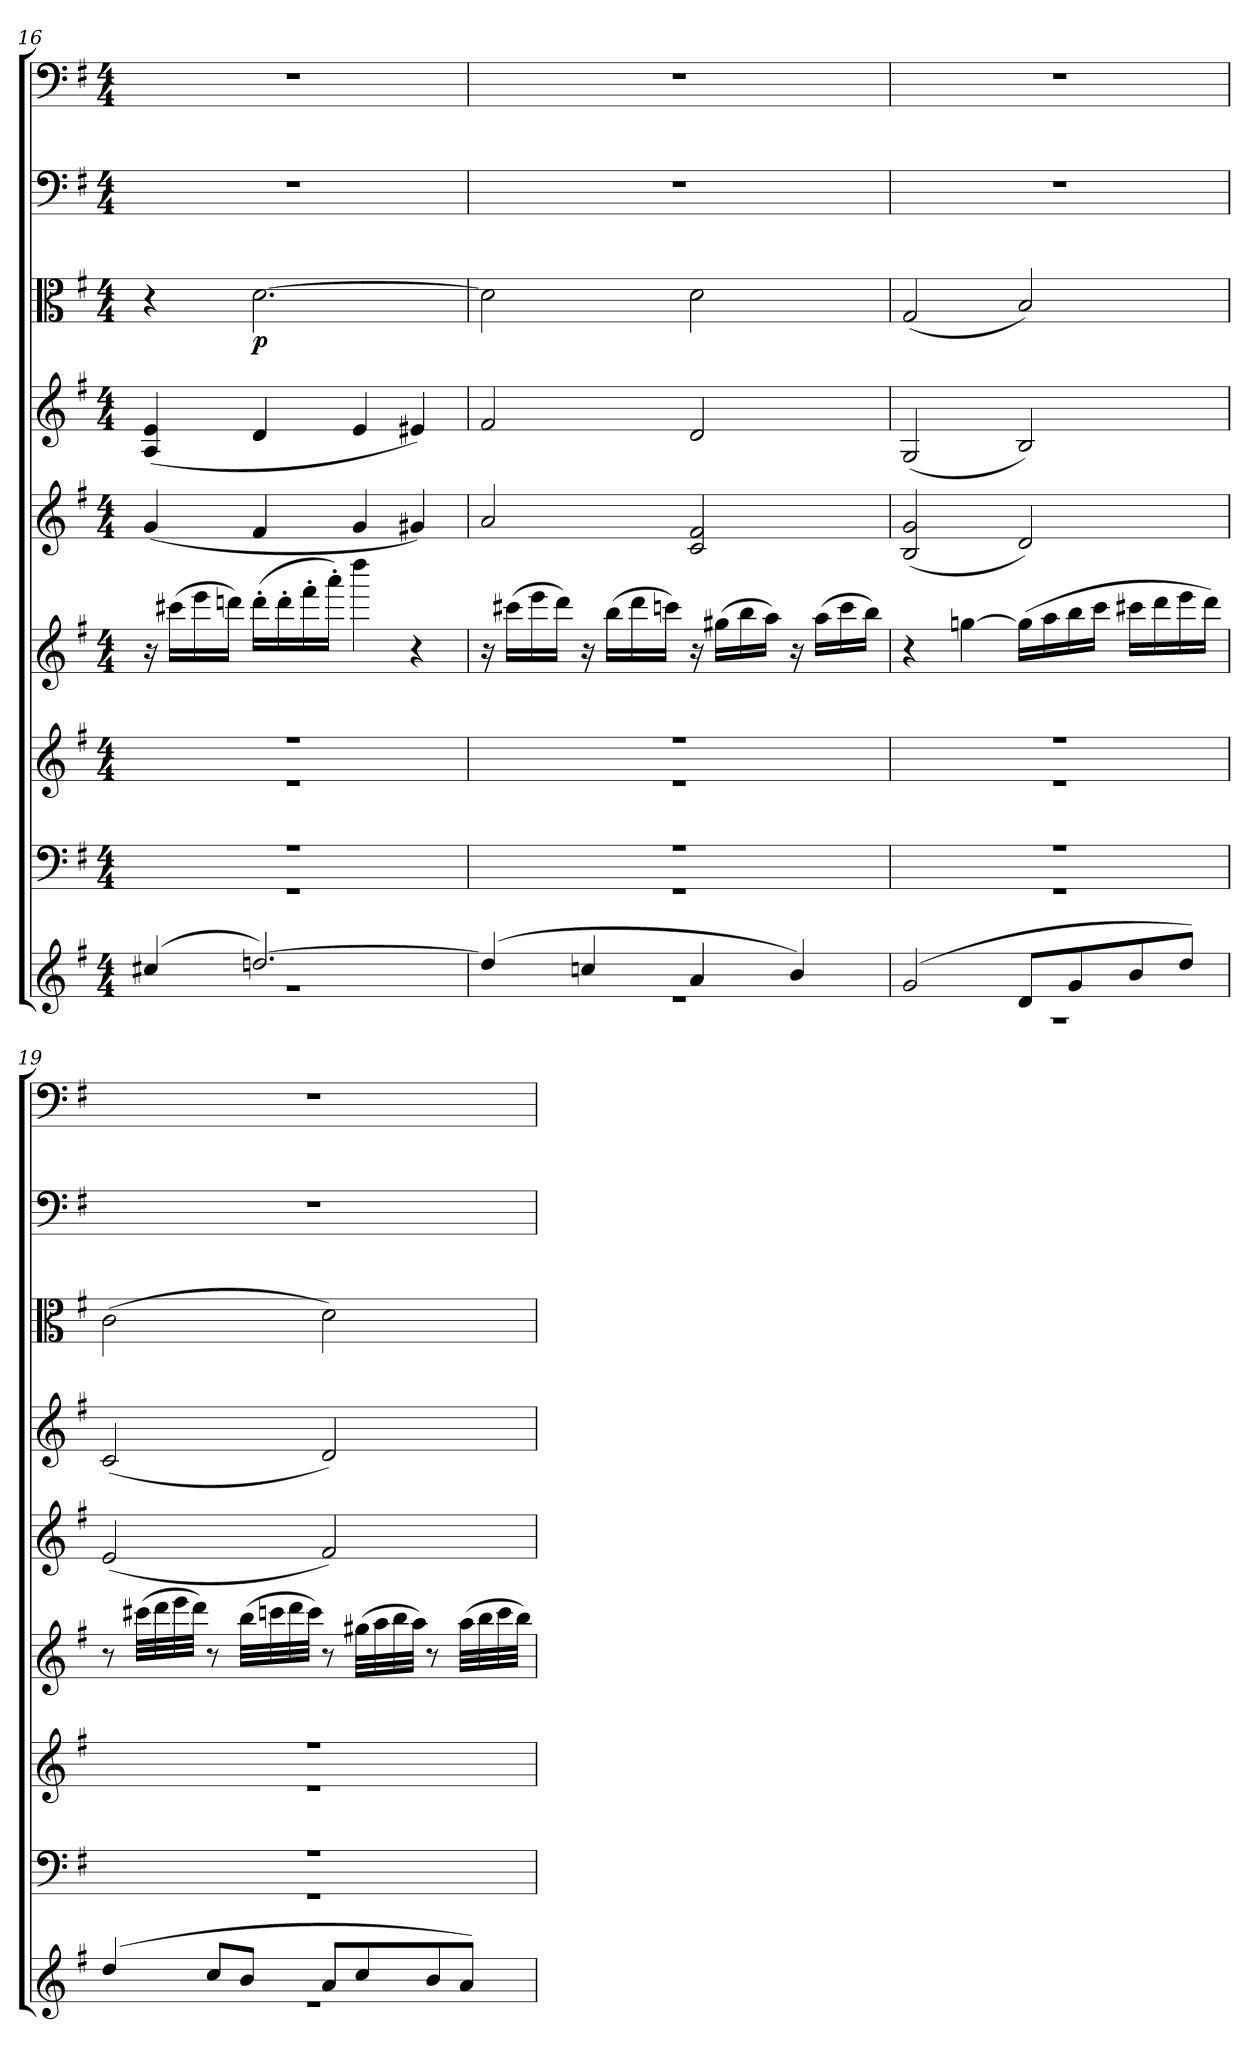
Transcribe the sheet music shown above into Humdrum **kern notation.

**kern	**kern	**kern	**kern	**kern	**kern	**kern	**dynam	**kern	**kern
*part9	*part8	*part7	*part6	*part5	*part4	*part3	*part3	*part2	*part1
*staff9	*staff8	*staff7	*staff6	*staff5	*staff4	*staff3	*staff3	*staff2	*staff1
*clefG2	*clefF4	*clefG2	*clefG2	*clefG2	*clefG2	*clefC3	*	*clefF4	*clefF4
*k[f#]	*k[f#]	*k[f#]	*k[f#]	*k[f#]	*k[f#]	*k[f#]	*	*k[f#]	*k[f#]
*G:	*G:	*G:	*G:	*G:	*G:	*G:	*	*G:	*G:
*M4/4	*M4/4	*M4/4	*M4/4	*M4/4	*M4/4	*M4/4	*	*M4/4	*M4/4
=16	=16	=16	=16	=16	=16	=16	=16	=16	=16
*^	*^	*^	*	*	*	*	*	*	*
(4cc#X/	1r	1r	1r	1r	1r	16r	(4g/	(4A/ 4e/	4r	.	1r	1r
.	.	.	.	.	.	(16ccc#X\LL	.	.	.	.	.	.
.	.	.	.	.	.	16eee\	.	.	.	.	.	.
.	.	.	.	.	.	16dddn\JJ)	.	.	.	.	.	.
[2.ddn/)	.	.	.	.	.	(16ddd'\LL	4f#/	4d/	[2.d\	p	.	.
.	.	.	.	.	.	16ddd'\	.	.	.	.	.	.
.	.	.	.	.	.	16fff#'\	.	.	.	.	.	.
.	.	.	.	.	.	16aaa'\JJ)	.	.	.	.	.	.
.	.	.	.	.	.	4dddd\	4g/	4e/	.	.	.	.
.	.	.	.	.	.	4r	4g#X/)	4e#X/)	.	.	.	.
=17	=17	=17	=17	=17	=17	=17	=17	=17	=17	=17	=17	=17
(4dd/]	1r	1r	1r	1r	1r	16r	2a/	2f#/	2d\]	.	1r	1r
.	.	.	.	.	.	(16ccc#X\LL	.	.	.	.	.	.
.	.	.	.	.	.	16eee\	.	.	.	.	.	.
.	.	.	.	.	.	16ddd\JJ)	.	.	.	.	.	.
4ccn/	.	.	.	.	.	16r	.	.	.	.	.	.
.	.	.	.	.	.	(16bb\LL	.	.	.	.	.	.
.	.	.	.	.	.	16ddd\	.	.	.	.	.	.
.	.	.	.	.	.	16cccn\JJ)	.	.	.	.	.	.
4a/	.	.	.	.	.	16r	2c/ 2f#/	2d/	2d\	.	.	.
.	.	.	.	.	.	(16gg#X\LL	.	.	.	.	.	.
.	.	.	.	.	.	16bb\	.	.	.	.	.	.
.	.	.	.	.	.	16aa\JJ)	.	.	.	.	.	.
4b/)	.	.	.	.	.	16r	.	.	.	.	.	.
.	.	.	.	.	.	(16aa\LL	.	.	.	.	.	.
.	.	.	.	.	.	16ccc\	.	.	.	.	.	.
.	.	.	.	.	.	16bb\JJ)	.	.	.	.	.	.
=18	=18	=18	=18	=18	=18	=18	=18	=18	=18	=18	=18	=18
(2g/	1r	1r	1r	1r	1r	4r	(2B/ 2g/	(2G/	(2G/	.	1r	1r
.	.	.	.	.	.	[4ggn\	.	.	.	.	.	.
8d/L	.	.	.	.	.	(16gg\LL]	2d/)	2B/)	2B/)	.	.	.
.	.	.	.	.	.	16aa\	.	.	.	.	.	.
8g/	.	.	.	.	.	16bb\	.	.	.	.	.	.
.	.	.	.	.	.	16ccc\JJ	.	.	.	.	.	.
8b/	.	.	.	.	.	16ccc#X\LL	.	.	.	.	.	.
.	.	.	.	.	.	16ddd\	.	.	.	.	.	.
8dd/J)	.	.	.	.	.	16eee\	.	.	.	.	.	.
.	.	.	.	.	.	16ddd\JJ)	.	.	.	.	.	.
=19	=19	=19	=19	=19	=19	=19	=19	=19	=19	=19	=19	=19
(4dd/	1r	1r	1r	1r	1r	8r	(2e/	(2c/	(2c\	.	1r	1r
.	.	.	.	.	.	(32ccc#X\LLL	.	.	.	.	.	.
.	.	.	.	.	.	32ddd\	.	.	.	.	.	.
.	.	.	.	.	.	32eee\	.	.	.	.	.	.
.	.	.	.	.	.	32ddd\JJJ)	.	.	.	.	.	.
8cc/L	.	.	.	.	.	8r	.	.	.	.	.	.
8b/J	.	.	.	.	.	(32bb\LLL	.	.	.	.	.	.
.	.	.	.	.	.	32cccn\	.	.	.	.	.	.
.	.	.	.	.	.	32ddd\	.	.	.	.	.	.
.	.	.	.	.	.	32ccc\JJJ)	.	.	.	.	.	.
8a/L	.	.	.	.	.	8r	2f#/)	2d/)	2d\)	.	.	.
8cc/	.	.	.	.	.	(32gg#X\LLL	.	.	.	.	.	.
.	.	.	.	.	.	32aa\	.	.	.	.	.	.
.	.	.	.	.	.	32bb\	.	.	.	.	.	.
.	.	.	.	.	.	32aa\JJJ)	.	.	.	.	.	.
8b/	.	.	.	.	.	8r	.	.	.	.	.	.
8a/J)	.	.	.	.	.	(32aa\LLL	.	.	.	.	.	.
.	.	.	.	.	.	32bb\	.	.	.	.	.	.
.	.	.	.	.	.	32ccc\	.	.	.	.	.	.
.	.	.	.	.	.	32bb\JJJ)	.	.	.	.	.	.
*v	*v	*	*	*v	*v	*	*	*	*	*	*	*
*	*v	*v	*	*	*	*	*	*	*	*
=	=	=	=	=	=	=	=	=	=
*-	*-	*-	*-	*-	*-	*-	*-	*-	*-
